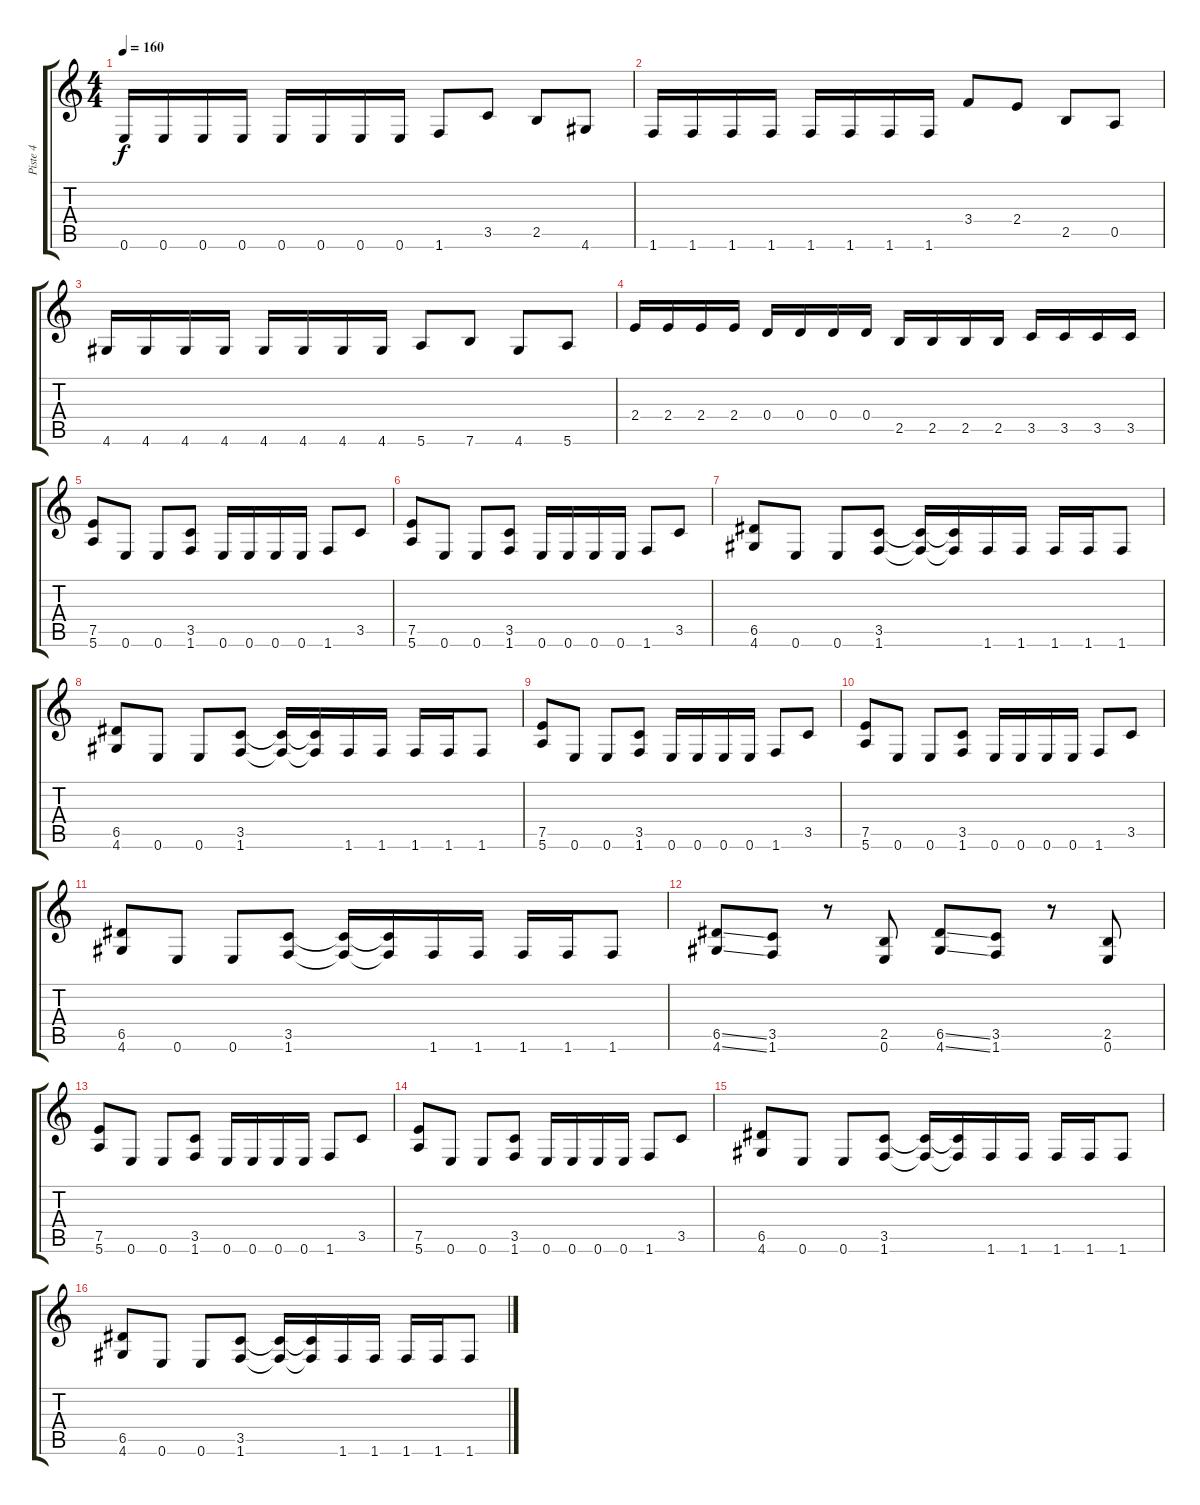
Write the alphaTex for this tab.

\track ("Piste 4" "Piste 4") {instrument distortionguitar}
\staff {score tabs}
\tuning (E4 B3 G3 D3 A2 E2) {hide}
\ts (4 4)
\tempo 160
\clef g2
\ks c
0.6.16{dy f} 0.6.16 0.6.16 0.6.16 0.6.16 0.6.16 0.6.16 0.6.16 1.6.8 3.5.8 2.5.8 4.6.8 |
1.6.16 1.6.16 1.6.16 1.6.16 1.6.16 1.6.16 1.6.16 1.6.16 3.4.8 2.4.8 2.5.8 0.5.8 |
4.6.16 4.6.16 4.6.16 4.6.16 4.6.16 4.6.16 4.6.16 4.6.16 5.6.8 7.6.8 4.6.8 5.6.8 |
2.4.16 2.4.16 2.4.16 2.4.16 0.4.16 0.4.16 0.4.16 0.4.16 2.5.16 2.5.16 2.5.16 2.5.16 3.5.16 3.5.16 3.5.16 3.5.16 |
(7.5 5.6).8 0.6.8 0.6.8 (3.5 1.6).8 0.6.16 0.6.16 0.6.16 0.6.16 1.6.8 3.5.8 |
(7.5 5.6).8 0.6.8 0.6.8 (3.5 1.6).8 0.6.16 0.6.16 0.6.16 0.6.16 1.6.8 3.5.8 |
(6.5 4.6).8 0.6.8 0.6.8 (3.5 1.6).8 (3.5{t} 1.6{t}).16 (3.5{t} 1.6{t}).16 1.6.16 1.6.16 1.6.16 1.6.16 1.6.8 |
(6.5 4.6).8 0.6.8 0.6.8 (3.5 1.6).8 (3.5{t} 1.6{t}).16 (3.5{t} 1.6{t}).16 1.6.16 1.6.16 1.6.16 1.6.16 1.6.8 |
(7.5 5.6).8 0.6.8 0.6.8 (3.5 1.6).8 0.6.16 0.6.16 0.6.16 0.6.16 1.6.8 3.5.8 |
(7.5 5.6).8 0.6.8 0.6.8 (3.5 1.6).8 0.6.16 0.6.16 0.6.16 0.6.16 1.6.8 3.5.8 |
(6.5 4.6).8 0.6.8 0.6.8 (3.5 1.6).8 (3.5{t} 1.6{t}).16 (3.5{t} 1.6{t}).16 1.6.16 1.6.16 1.6.16 1.6.16 1.6.8 |
(6.5{ss} 4.6{ss}).8 (3.5 1.6).8 r.8 (2.5 0.6).8 (6.5{ss} 4.6{ss}).8 (3.5 1.6).8 r.8 (2.5 0.6).8 |
(7.5 5.6).8 0.6.8 0.6.8 (3.5 1.6).8 0.6.16 0.6.16 0.6.16 0.6.16 1.6.8 3.5.8 |
(7.5 5.6).8 0.6.8 0.6.8 (3.5 1.6).8 0.6.16 0.6.16 0.6.16 0.6.16 1.6.8 3.5.8 |
(6.5 4.6).8 0.6.8 0.6.8 (3.5 1.6).8 (3.5{t} 1.6{t}).16 (3.5{t} 1.6{t}).16 1.6.16 1.6.16 1.6.16 1.6.16 1.6.8 |
(6.5 4.6).8 0.6.8 0.6.8 (3.5 1.6).8 (3.5{t} 1.6{t}).16 (3.5{t} 1.6{t}).16 1.6.16 1.6.16 1.6.16 1.6.16 1.6.8
